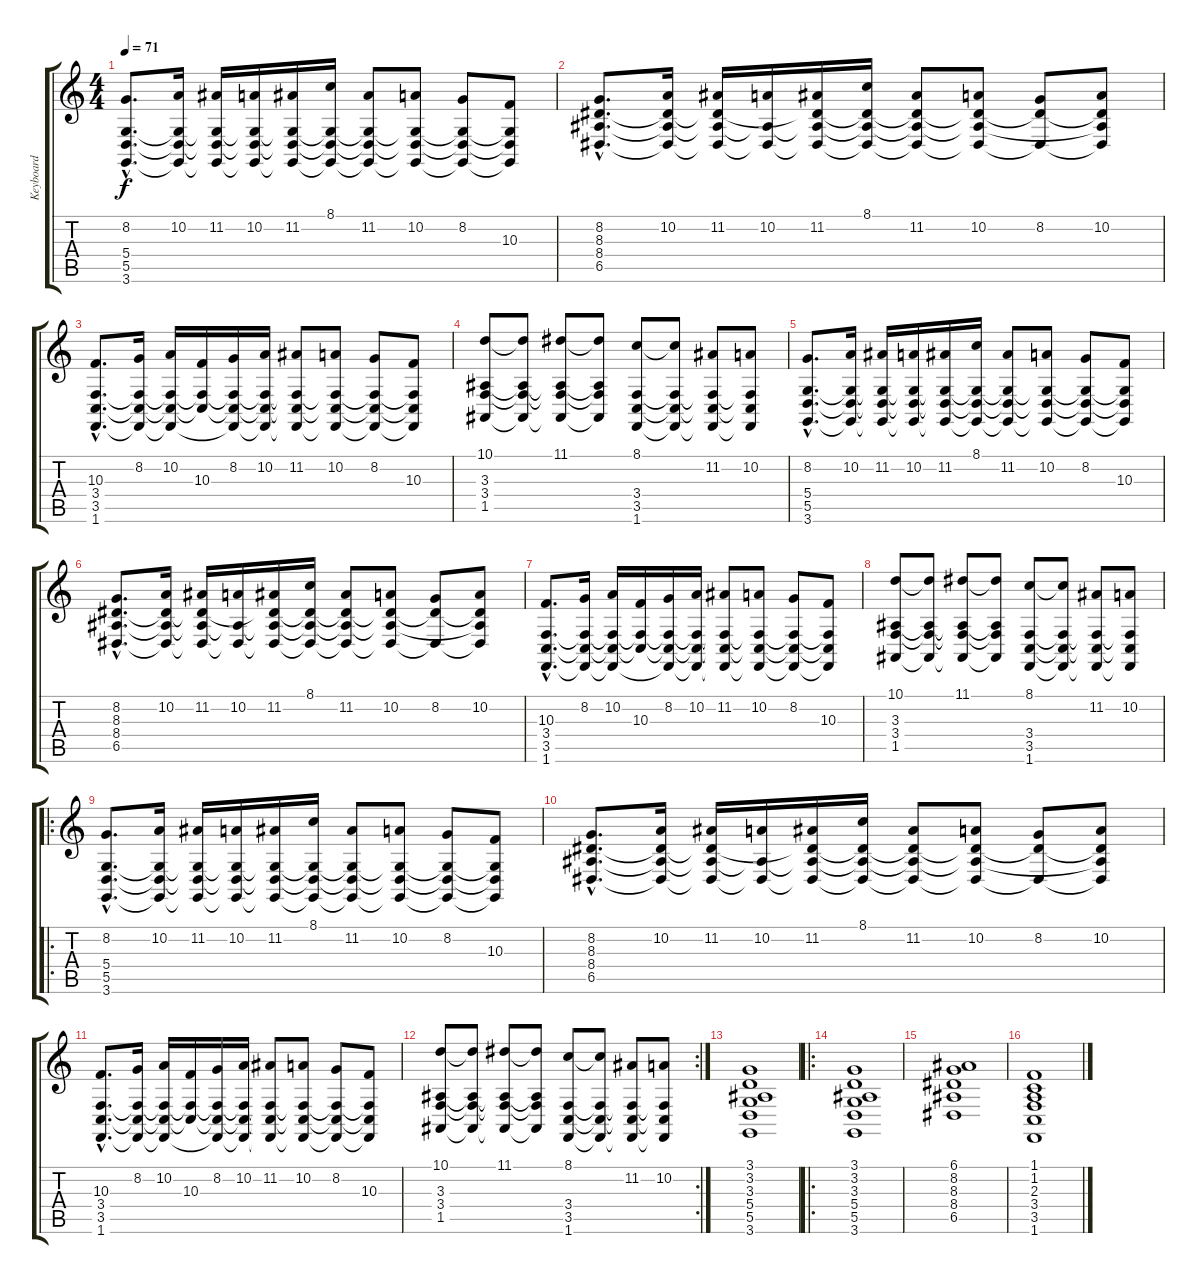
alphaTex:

\track ("Keyboard" "Keyboard") {instrument fx7echoes}
\staff {score tabs}
\tuning (E4 B3 G3 D3 A2 E2) {hide}
\ts (4 4)
\tempo 71
\clef g2
\ks c
(8.2{hac} 5.4{hac} 5.5{hac} 3.6{hac}).8{d dy f instrument fx7echoes} (10.2 5.4{t} 5.5{t} 3.6{t}).16 (11.2 5.4{t} 5.5{t} 3.6{t}).16 (10.2 5.4{t} 5.5{t} 3.6{t}).16 (11.2 5.4{t} 5.5{t} 3.6{t}).16 (8.1 5.4{t} 5.5{t} 3.6{t}).16 (11.2 5.4{t} 5.5{t} 3.6{t}).8 (10.2 5.4{t} 5.5{t} 3.6{t}).8 (8.2 5.4{t} 5.5{t} 3.6{t}).8 (10.3 5.4{t} 5.5{t} 3.6{t}).8 |
(8.2{hac} 8.3{hac} 8.4{hac} 6.5{hac}).8{d} (10.2 8.3{t} 8.4{t} 6.5{t}).16 (11.2 8.3{t} 8.4{t} 6.5{t}).16 (10.2 8.4{t} 6.5{t}).16 (11.2 8.3{t} 8.4{t} 6.5{t}).16 (8.1 8.3{t} 8.4{t} 6.5{t}).16 (11.2 8.3{t} 8.4{t} 6.5{t}).8 (10.2 8.3{t} 8.4{t} 6.5{t}).8 (8.2 8.3{t} 6.5{t}).8 (10.2 8.3{t} 8.4{t} 6.5{t}).8 |
(10.3{hac} 3.4{hac} 3.5{hac} 1.6{hac}).8{d} (8.2 3.4{t} 3.5{t} 1.6{t}).16 (10.2 3.4{t} 3.5{t} 1.6{t}).16 (10.3 3.4{t} 3.5{t}).16 (8.2 3.4{t} 3.5{t} 1.6{t}).16 (10.2 3.4{t} 3.5{t} 1.6{t}).16 (11.2 3.4{t} 3.5{t} 1.6{t}).8 (10.2 3.4{t} 3.5{t} 1.6{t}).8 (8.2 3.4{t} 3.5{t} 1.6{t}).8 (10.3 3.4{t} 3.5{t} 1.6{t}).8 |
(10.1 3.3 3.4 1.5).8 (10.1{t} 3.3{t} 3.4{t} 1.5{t}).8 (11.1 3.3{t} 3.4{t} 1.5{t}).8 (11.1{t} 3.3{t} 3.4{t} 1.5{t}).8 (8.1 3.4 3.5 1.6).8 (8.1{t} 3.4{t} 3.5{t} 1.6{t}).8 (11.2 3.4{t} 3.5{t} 1.6{t}).8 (10.2 3.4{t} 3.5{t} 1.6{t}).8 |
(8.2{hac} 5.4{hac} 5.5{hac} 3.6{hac}).8{d} (10.2 5.4{t} 5.5{t} 3.6{t}).16 (11.2 5.4{t} 5.5{t} 3.6{t}).16 (10.2 5.4{t} 5.5{t} 3.6{t}).16 (11.2 5.4{t} 5.5{t} 3.6{t}).16 (8.1 5.4{t} 5.5{t} 3.6{t}).16 (11.2 5.4{t} 5.5{t} 3.6{t}).8 (10.2 5.4{t} 5.5{t} 3.6{t}).8 (8.2 5.4{t} 5.5{t} 3.6{t}).8 (10.3 5.4{t} 5.5{t} 3.6{t}).8 |
(8.2{hac} 8.3{hac} 8.4{hac} 6.5{hac}).8{d} (10.2 8.3{t} 8.4{t} 6.5{t}).16 (11.2 8.3{t} 8.4{t} 6.5{t}).16 (10.2 8.4{t} 6.5{t}).16 (11.2 8.3{t} 8.4{t} 6.5{t}).16 (8.1 8.3{t} 8.4{t} 6.5{t}).16 (11.2 8.3{t} 8.4{t} 6.5{t}).8 (10.2 8.3{t} 8.4{t} 6.5{t}).8 (8.2 8.3{t} 6.5{t}).8 (10.2 8.3{t} 8.4{t} 6.5{t}).8 |
(10.3{hac} 3.4{hac} 3.5{hac} 1.6{hac}).8{d} (8.2 3.4{t} 3.5{t} 1.6{t}).16 (10.2 3.4{t} 3.5{t} 1.6{t}).16 (10.3 3.4{t} 3.5{t}).16 (8.2 3.4{t} 3.5{t} 1.6{t}).16 (10.2 3.4{t} 3.5{t} 1.6{t}).16 (11.2 3.4{t} 3.5{t} 1.6{t}).8 (10.2 3.4{t} 3.5{t} 1.6{t}).8 (8.2 3.4{t} 3.5{t} 1.6{t}).8 (10.3 3.4{t} 3.5{t} 1.6{t}).8 |
(10.1 3.3 3.4 1.5).8 (10.1{t} 3.3{t} 3.4{t} 1.5{t}).8 (11.1 3.3{t} 3.4{t} 1.5{t}).8 (11.1{t} 3.3{t} 3.4{t} 1.5{t}).8 (8.1 3.4 3.5 1.6).8 (8.1{t} 3.4{t} 3.5{t} 1.6{t}).8 (11.2 3.4{t} 3.5{t} 1.6{t}).8 (10.2 3.4{t} 3.5{t} 1.6{t}).8 |
\ro
(8.2{hac} 5.4{hac} 5.5{hac} 3.6{hac}).8{d} (10.2 5.4{t} 5.5{t} 3.6{t}).16 (11.2 5.4{t} 5.5{t} 3.6{t}).16 (10.2 5.4{t} 5.5{t} 3.6{t}).16 (11.2 5.4{t} 5.5{t} 3.6{t}).16 (8.1 5.4{t} 5.5{t} 3.6{t}).16 (11.2 5.4{t} 5.5{t} 3.6{t}).8 (10.2 5.4{t} 5.5{t} 3.6{t}).8 (8.2 5.4{t} 5.5{t} 3.6{t}).8 (10.3 5.4{t} 5.5{t} 3.6{t}).8 |
(8.2{hac} 8.3{hac} 8.4{hac} 6.5{hac}).8{d} (10.2 8.3{t} 8.4{t} 6.5{t}).16 (11.2 8.3{t} 8.4{t} 6.5{t}).16 (10.2 8.4{t} 6.5{t}).16 (11.2 8.3{t} 8.4{t} 6.5{t}).16 (8.1 8.3{t} 8.4{t} 6.5{t}).16 (11.2 8.3{t} 8.4{t} 6.5{t}).8 (10.2 8.3{t} 8.4{t} 6.5{t}).8 (8.2 8.3{t} 6.5{t}).8 (10.2 8.3{t} 8.4{t} 6.5{t}).8 |
(10.3{hac} 3.4{hac} 3.5{hac} 1.6{hac}).8{d} (8.2 3.4{t} 3.5{t} 1.6{t}).16 (10.2 3.4{t} 3.5{t} 1.6{t}).16 (10.3 3.4{t} 3.5{t}).16 (8.2 3.4{t} 3.5{t} 1.6{t}).16 (10.2 3.4{t} 3.5{t} 1.6{t}).16 (11.2 3.4{t} 3.5{t} 1.6{t}).8 (10.2 3.4{t} 3.5{t} 1.6{t}).8 (8.2 3.4{t} 3.5{t} 1.6{t}).8 (10.3 3.4{t} 3.5{t} 1.6{t}).8 |
\rc 2
(10.1 3.3 3.4 1.5).8 (10.1{t} 3.3{t} 3.4{t} 1.5{t}).8 (11.1 3.3{t} 3.4{t} 1.5{t}).8 (11.1{t} 3.3{t} 3.4{t} 1.5{t}).8 (8.1 3.4 3.5 1.6).8 (8.1{t} 3.4{t} 3.5{t} 1.6{t}).8 (11.2 3.4{t} 3.5{t} 1.6{t}).8 (10.2 3.4{t} 3.5{t} 1.6{t}).8 |
(3.1 3.2 3.3 5.4 5.5 3.6).1 |
\ro
(3.1 3.2 3.3 5.4 5.5 3.6).1 |
(6.1 8.2 8.3 8.4 6.5).1 |
(1.1 1.2 2.3 3.4 3.5 1.6).1
